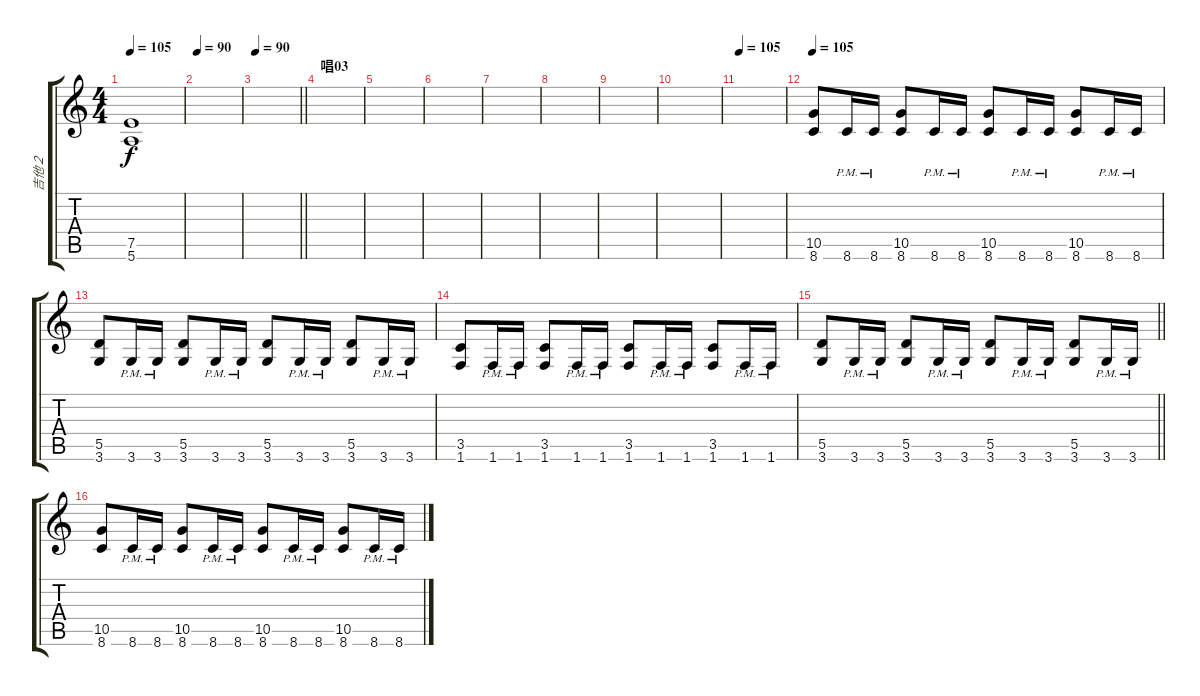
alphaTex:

\track ("吉他２" "吉他２") {instrument distortionguitar}
\staff {score tabs}
\tuning (E4 B3 G3 D3 A2 E2) {hide}
\ts (4 4)
\tempo 105
\clef g2
\ks c
(7.5 5.6).1{dy f} |
\tempo 90
|
\tempo 90
\barLineRight lightlight
|
\section ("" "唱03")
|
|
|
|
|
|
|
\tempo 105
|
\tempo 105
(10.5 8.6).8 8.6{pm}.16 8.6{pm}.16 (10.5 8.6).8 8.6{pm}.16 8.6{pm}.16 (10.5 8.6).8 8.6{pm}.16 8.6{pm}.16 (10.5 8.6).8 8.6{pm}.16 8.6{pm}.16 |
(5.5 3.6).8 3.6{pm}.16 3.6{pm}.16 (5.5 3.6).8 3.6{pm}.16 3.6{pm}.16 (5.5 3.6).8 3.6{pm}.16 3.6{pm}.16 (5.5 3.6).8 3.6{pm}.16 3.6{pm}.16 |
(3.5 1.6).8 1.6{pm}.16 1.6{pm}.16 (3.5 1.6).8 1.6{pm}.16 1.6{pm}.16 (3.5 1.6).8 1.6{pm}.16 1.6{pm}.16 (3.5 1.6).8 1.6{pm}.16 1.6{pm}.16 |
\barLineRight lightlight
(5.5 3.6).8 3.6{pm}.16 3.6{pm}.16 (5.5 3.6).8 3.6{pm}.16 3.6{pm}.16 (5.5 3.6).8 3.6{pm}.16 3.6{pm}.16 (5.5 3.6).8 3.6{pm}.16 3.6{pm}.16 |
(10.5 8.6).8 8.6{pm}.16 8.6{pm}.16 (10.5 8.6).8 8.6{pm}.16 8.6{pm}.16 (10.5 8.6).8 8.6{pm}.16 8.6{pm}.16 (10.5 8.6).8 8.6{pm}.16 8.6{pm}.16
